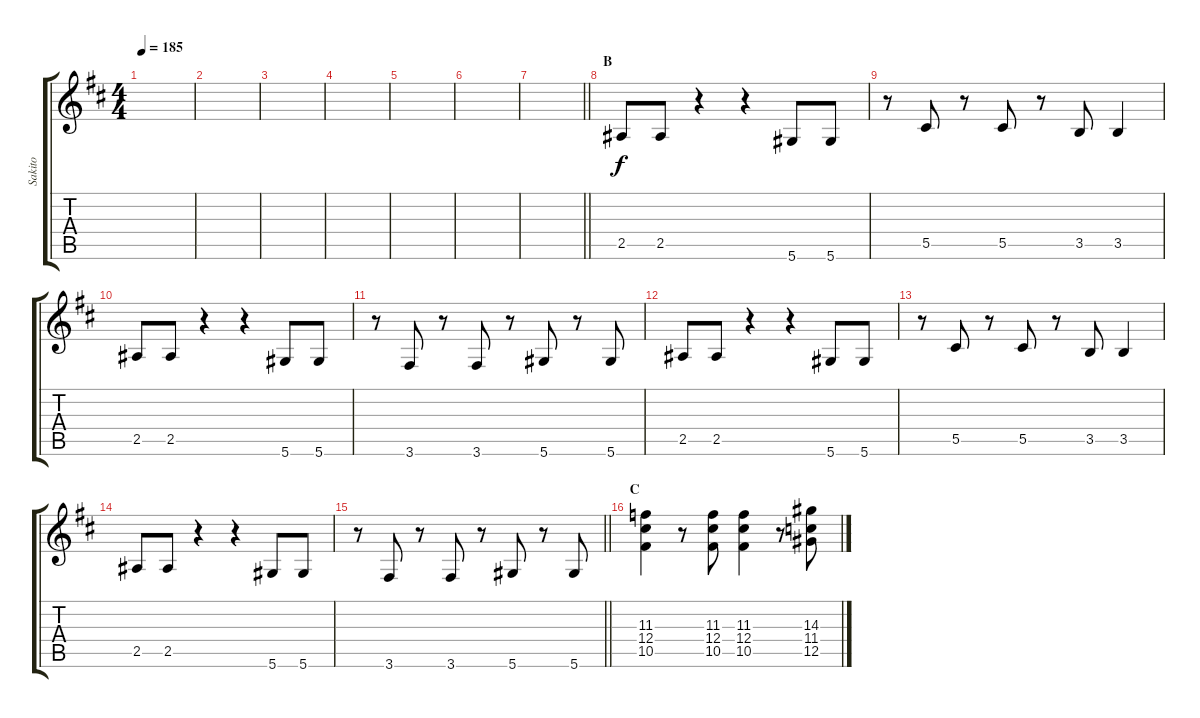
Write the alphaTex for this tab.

\track ("Sakito" "Sakito") {instrument distortionguitar}
\staff {score tabs}
\tuning (Eb4 Bb3 Gb3 Db3 Ab2 Eb2) {hide}
\ts (4 4)
\tempo 185
\clef g2
\ks d
|
|
|
|
|
|
\barLineRight lightlight
|
\section ("" "B")
2.5.8 2.5.8 r.4 r.4 5.6.8 5.6.8 |
r.8 5.5.8 r.8 5.5.8 r.8 3.5.8 3.5.4 |
2.5.8 2.5.8 r.4 r.4 5.6.8 5.6.8 |
r.8 3.6.8 r.8 3.6.8 r.8 5.6.8 r.8 5.6.8 |
2.5.8 2.5.8 r.4 r.4 5.6.8 5.6.8 |
r.8 5.5.8 r.8 5.5.8 r.8 3.5.8 3.5.4 |
2.5.8 2.5.8 r.4 r.4 5.6.8 5.6.8 |
\barLineRight lightlight
r.8 3.6.8 r.8 3.6.8 r.8 5.6.8 r.8 5.6.8 |
\section ("" "C")
(11.3 12.4 10.5).4 r.8 (11.3 12.4 10.5).8 (11.3 12.4 10.5).4 r.8 (14.3 11.4 12.5).8
